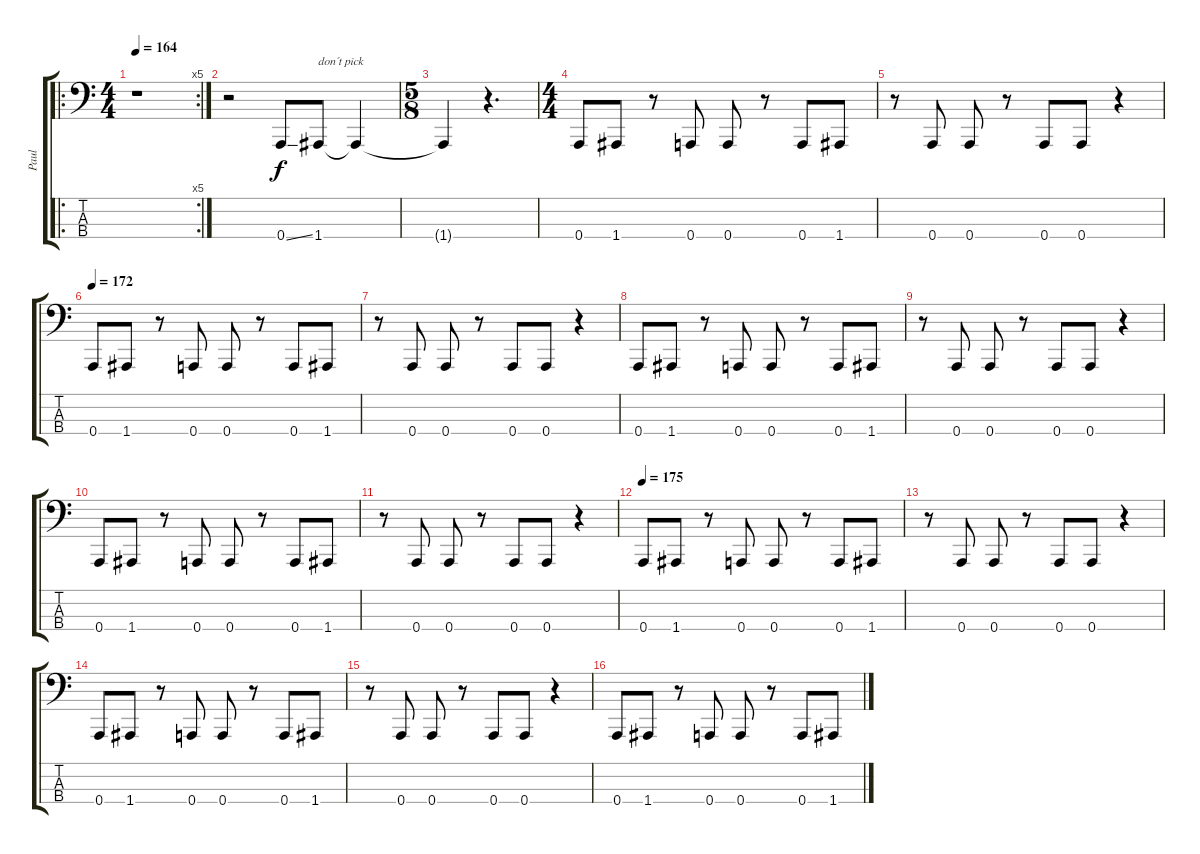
\track ("Paul" "Paul") {instrument electricbasspick}
\staff {score tabs}
\tuning (D2 A1 E1 A0) {hide}
\ro
\rc 5
\ts (4 4)
\tempo 164
\clef f4
\ks c
r.1{dy f} |
r.2 0.4{ss}.8 1.4.8{txt "don´t pick"} 1.4{t}.4 |
\ts (5 8)
1.4{t}.4 r.4{d} |
\ts (4 4)
0.4.8 1.4.8 r.8 0.4.8 0.4.8 r.8 0.4.8 1.4.8 |
r.8 0.4.8 0.4.8 r.8 0.4.8 0.4.8 r.4 |
\tempo 172
0.4.8 1.4.8 r.8 0.4.8 0.4.8 r.8 0.4.8 1.4.8 |
r.8 0.4.8 0.4.8 r.8 0.4.8 0.4.8 r.4 |
0.4.8 1.4.8 r.8 0.4.8 0.4.8 r.8 0.4.8 1.4.8 |
r.8 0.4.8 0.4.8 r.8 0.4.8 0.4.8 r.4 |
0.4.8 1.4.8 r.8 0.4.8 0.4.8 r.8 0.4.8 1.4.8 |
r.8 0.4.8 0.4.8 r.8 0.4.8 0.4.8 r.4 |
\tempo 175
0.4.8 1.4.8 r.8 0.4.8 0.4.8 r.8 0.4.8 1.4.8 |
r.8 0.4.8 0.4.8 r.8 0.4.8 0.4.8 r.4 |
0.4.8 1.4.8 r.8 0.4.8 0.4.8 r.8 0.4.8 1.4.8 |
r.8 0.4.8 0.4.8 r.8 0.4.8 0.4.8 r.4 |
0.4.8 1.4.8 r.8 0.4.8 0.4.8 r.8 0.4.8 1.4.8
